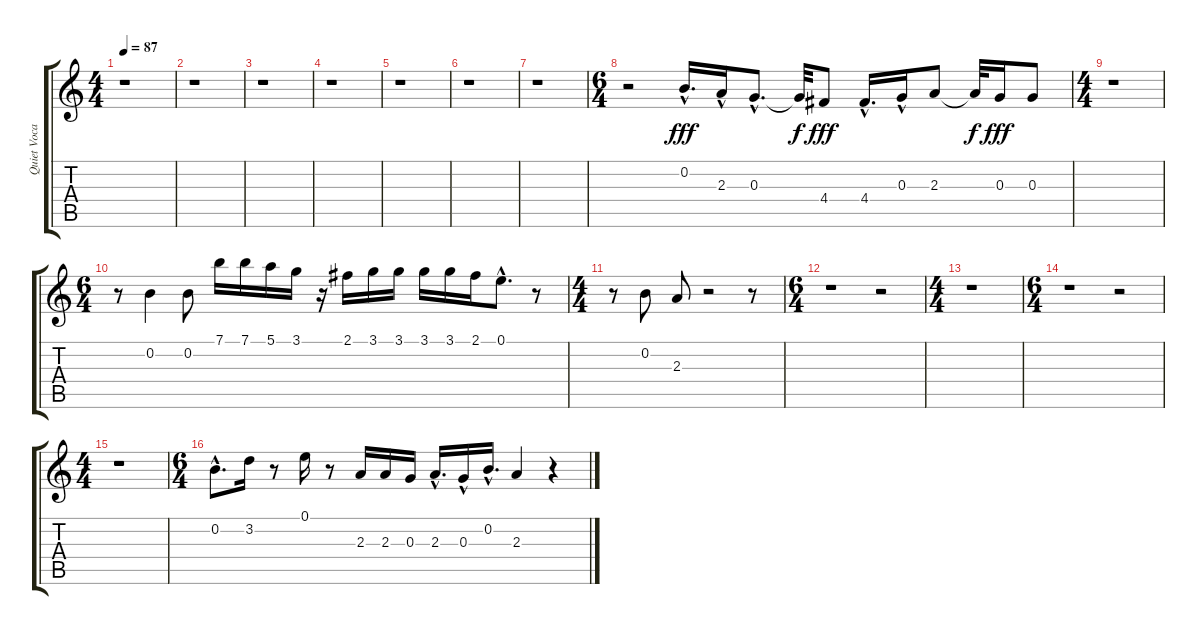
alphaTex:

\track ("Quiet Vocals" "Quiet Voca") {instrument overdrivenguitar}
\staff {score tabs}
\tuning (E4 B3 G3 D3 A2 E2) {hide}
\ts (4 4)
\tempo 87
\clef g2
\ks c
r.1{dy f} |
r.1 |
r.1 |
r.1 |
r.1 |
r.1 |
r.1 |
\ts (6 4)
r.2 0.2{hac}.16{d dy fff} 2.3{hac}.16 0.3{hac}.8{d} 0.3{t}.32{dy f} 4.4.8{dy fff} 4.4{hac}.16{d} 0.3{hac}.16 2.3.8 2.3{t}.32{dy f} 0.3.16{dy fff} 0.3.8 |
\ts (4 4)
r.1 |
\ts (6 4)
r.8 0.2.4 0.2.8 7.1.16 7.1.16 5.1.16 3.1.16 r.16 2.1.16 3.1.16 3.1.16 3.1.16 3.1.16 2.1.16 0.1{hac}.8{d} r.8 |
\ts (4 4)
r.8 0.2.8 2.3.8 r.2 r.8 |
\ts (6 4)
r.1 r.2 |
\ts (4 4)
r.1 |
\ts (6 4)
r.1 r.2 |
\ts (4 4)
r.1 |
\ts (6 4)
0.2{hac}.8{d} 3.2.16 r.8 0.1.16 r.8 2.3.16 2.3.16 0.3.16 2.3{hac}.16{d} 0.3{hac}.16 0.2{hac}.16{d} 2.3.4 r.4
